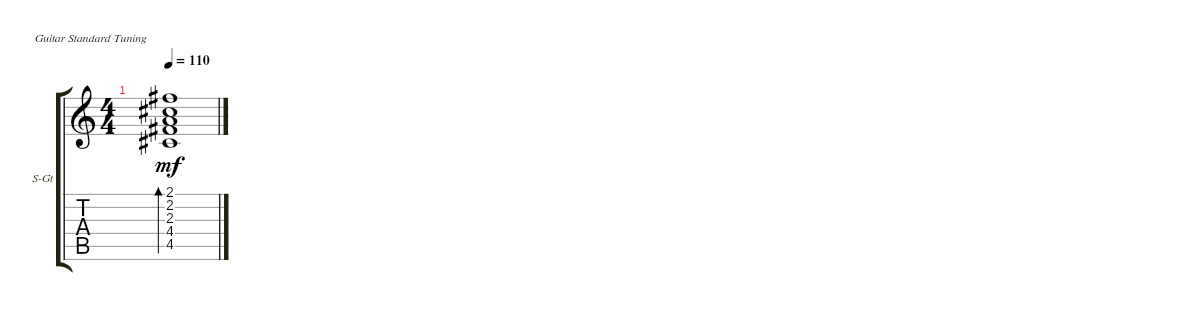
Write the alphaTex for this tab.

\defaultSystemsLayout 4
\bracketExtendMode groupsimilarinstruments
\firstSystemTrackNameOrientation horizontal
\otherSystemsTrackNameOrientation horizontal
\track ("Steel Guitar" "S-Gt") {instrument acousticguitarsteel}
\staff {score tabs}
\tuning (E4 B3 G3 D3 A2 E2)
\ts (4 4)
\tempo 110
\clef g2
\ks c
(4.5 4.4 2.3 2.2 2.1).1{bd 479 dy mf}
